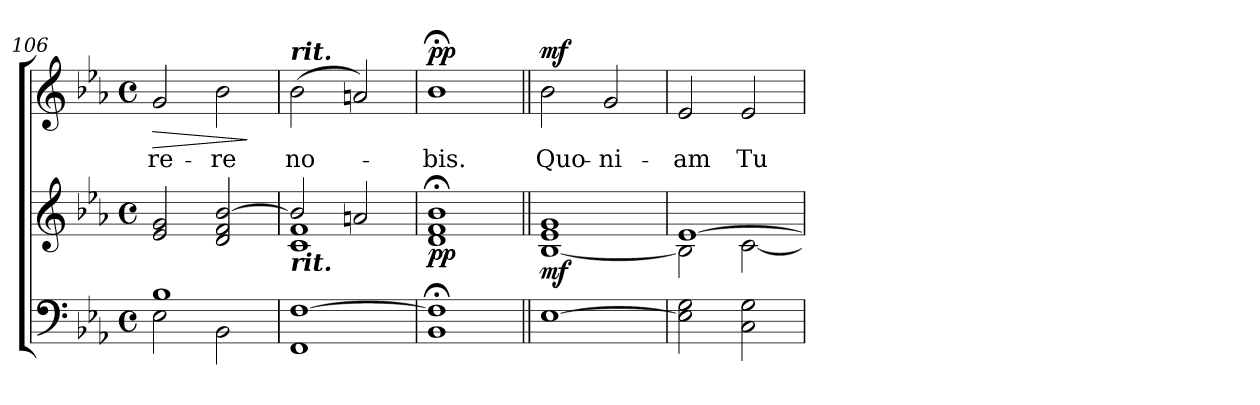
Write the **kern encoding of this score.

**kern	**kern	**dynam	**kern	**text	**dynam
*part2	*part2	*part2	*part1	*part1	*part1
*staff3	*staff2	*staff2/3	*staff1	*staff1	*staff1
*clefF4	*clefG2	*	*clefG2	*	*
*	*	*	*ITrd7c12	*	*
*k[b-e-a-]	*k[b-e-a-]	*	*k[b-e-a-]	*	*
*E-:	*E-:	*	*E-:	*	*
*M4/4	*M4/4	*	*M4/4	*	*
*met(c)	*met(c)	*	*met(c)	*	*
=106	=106	=106	=106	=106	=106
*^	*	*	*	*	*
!	!	!	!	!	!LO:LY:b	!LO:HP:b
1B-	2E-\	2e-/ 2g/	.	2G/	-re-	>
!	!	!	!	!	!LO:LY:b	!
.	2BB-\	2d/ 2f/ [>2b-/	.	2B-\	-re	.
*v	*v	*	*	*	*	*
.	.	.	.	.	]
=107	=107	=107	=107	=107	=107
*^	*^	*	*	*	*
!	!	!	!	!	!LO:TX:a:Bi:t=rit.	!	!
!	!	!LO:TX:b:Bi:t=rit.	!	!	!	!	!
!	!	!	!	!	!	!LO:LY:b	!
[>1F	1FF	2b-/]	1c 1f	.	(>2B-\	no-	.
.	.	2an/	.	.	2An/)	.	.
*	*	*v	*v	*	*	*	*
=108	=108	=108	=108	=108	=108	=108
!	!	!	!LO:DY:b	!	!LO:LY:b	!LO:DY:a
1F;]	1BB-	1d;< 1f;< 1b-;<	pp	1B-;<	-bis.	pp
=109||	=109||	=109||	=109||	=109||	=109||	=109||
*	*	*^	*	*	*	*
!	!	!	!	!LO:DY:b	!	!LO:LY:b	!LO:DY:a
*v	*v	*	*	*	*	*	*
[<1E-	1e- 1g	[<1B-	mf	2B-\	Quo-	mf
!	!	!	!	!	!LO:LY:b	!
.	.	.	.	2G/	-ni-	.
!!LO:LB:g=z
=110	=110	=110	=110	=110	=110	=110
!	!	!	!	!	!LO:LY:b	!
2E-\] 2G\	[>1e-	2B-\]	.	2E-/	-am	.
!	!	!	!	!	!LO:LY:b	!
2C\ 2G\	.	[<2c\	.	2E-/	Tu	.
*	*v	*v	*	*	*	*
=	=	=	=	=	=
*-	*-	*-	*-	*-	*-
